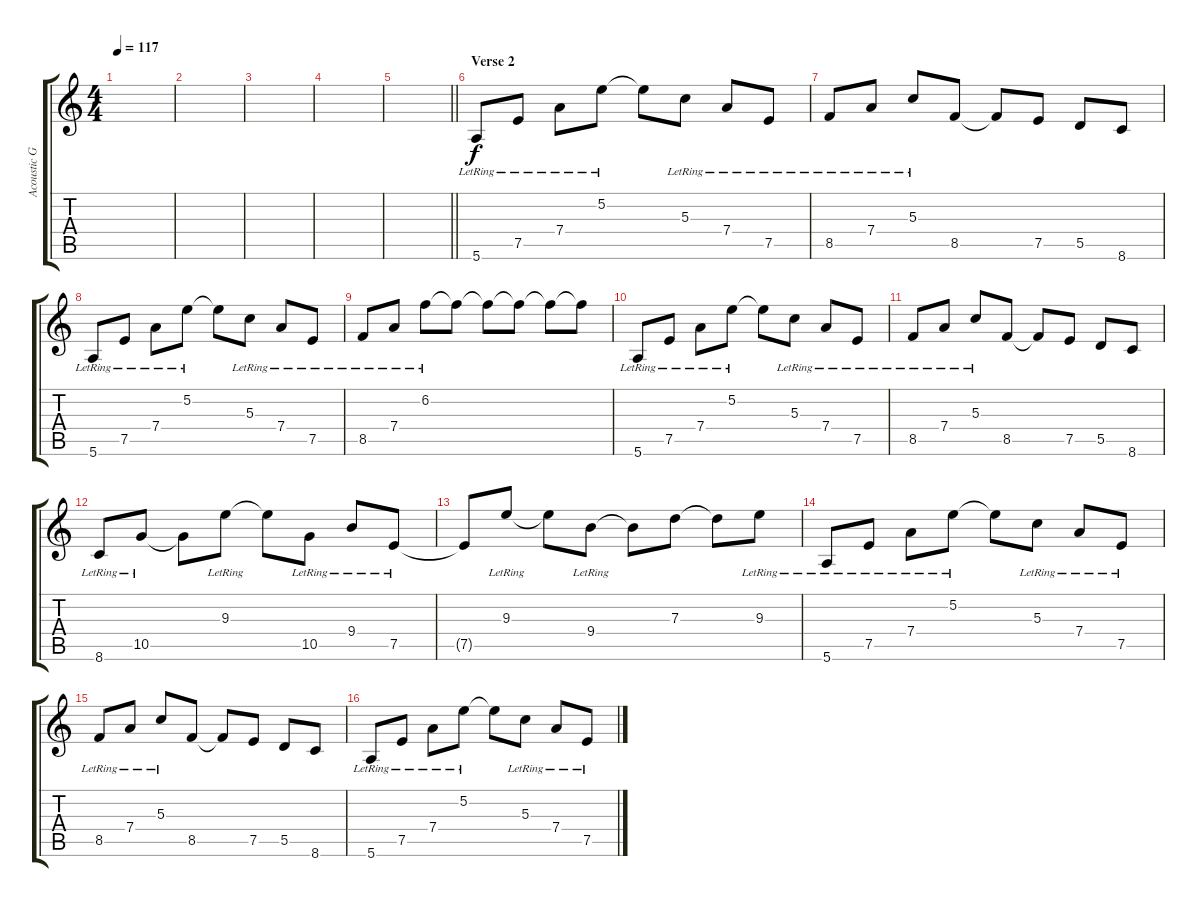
\track ("Acoustic Guitar" "Acoustic G") {instrument acousticguitarsteel}
\staff {score tabs}
\tuning (E4 B3 G3 D3 A2 E2) {hide}
\ts (4 4)
\tempo 117
\clef g2
\ks c
|
|
|
|
\barLineRight lightlight
|
\section ("" "Verse 2")
5.6{lr}.8 7.5{lr}.8 7.4{lr}.8 5.2{lr}.8 5.2{t}.8 5.3{lr}.8 7.4{lr}.8 7.5{lr}.8 |
8.5{lr}.8 7.4{lr}.8 5.3{lr}.8 8.5.8 8.5{t}.8 7.5.8 5.5.8 8.6.8 |
5.6{lr}.8 7.5{lr}.8 7.4{lr}.8 5.2{lr}.8 5.2{t}.8 5.3{lr}.8 7.4{lr}.8 7.5{lr}.8 |
8.5{lr}.8 7.4{lr}.8 6.2{lr}.8 6.2{t}.8 6.2{t}.8 6.2{t}.8 6.2{t}.8 6.2{t}.8 |
5.6{lr}.8 7.5{lr}.8 7.4{lr}.8 5.2{lr}.8 5.2{t}.8 5.3{lr}.8 7.4{lr}.8 7.5{lr}.8 |
8.5{lr}.8 7.4{lr}.8 5.3{lr}.8 8.5.8 8.5{t}.8 7.5.8 5.5.8 8.6.8 |
8.6{lr}.8 10.5{lr}.8 10.5{t}.8 9.3{lr}.8 9.3{t}.8 10.5{lr}.8 9.4{lr}.8 7.5{lr}.8 |
7.5{t}.8 9.3{lr}.8 9.3{t}.8 9.4{lr}.8 9.4{t}.8 7.3.8 7.3{t}.8 9.3{lr}.8 |
5.6{lr}.8 7.5{lr}.8 7.4{lr}.8 5.2{lr}.8 5.2{t}.8 5.3{lr}.8 7.4{lr}.8 7.5{lr}.8 |
8.5{lr}.8 7.4{lr}.8 5.3{lr}.8 8.5.8 8.5{t}.8 7.5.8 5.5.8 8.6.8 |
5.6{lr}.8 7.5{lr}.8 7.4{lr}.8 5.2{lr}.8 5.2{t}.8 5.3{lr}.8 7.4{lr}.8 7.5{lr}.8
